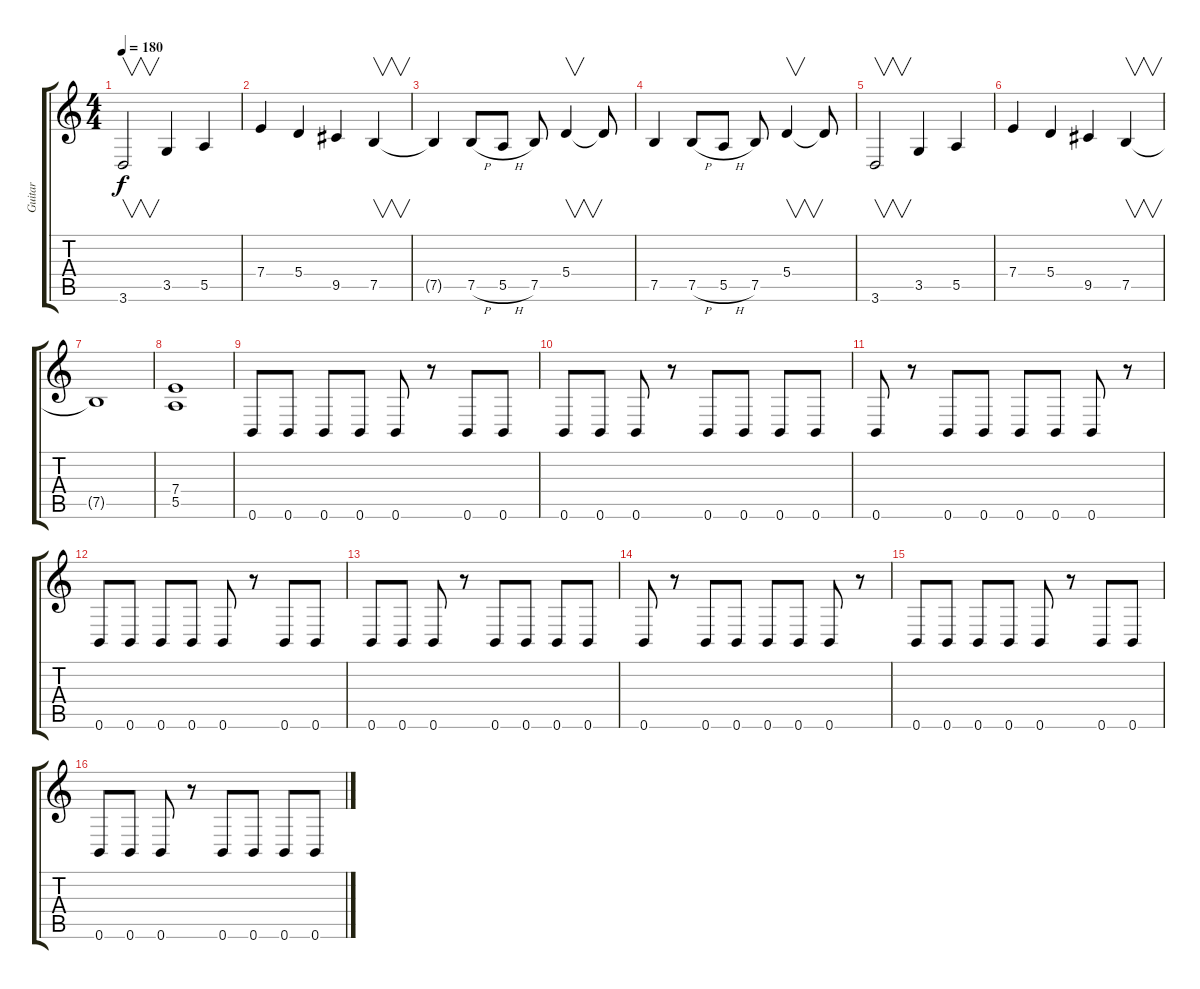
\track ("Guitar" "Guitar") {instrument distortionguitar}
\staff {score tabs}
\tuning (B3 Gb3 D3 A2 E2 B1) {hide}
\ts (4 4)
\tempo 180
\clef g2
\ks c
3.6.2{v dy f} 3.5.4 5.5.4 |
7.4.4 5.4.4 9.5.4 7.5.4{v} |
7.5{t}.4 7.5{h}.8 5.5{h}.8 7.5.8 5.4.4{v} 5.4{t}.8 |
7.5.4 7.5{h}.8 5.5{h}.8 7.5.8 5.4.4{v} 5.4{t}.8 |
3.6.2{v} 3.5.4 5.5.4 |
7.4.4 5.4.4 9.5.4 7.5.4{v} |
7.5{t}.1 |
(7.4 5.5).1 |
0.6.8 0.6.8 0.6.8 0.6.8 0.6.8 r.8 0.6.8 0.6.8 |
0.6.8 0.6.8 0.6.8 r.8 0.6.8 0.6.8 0.6.8 0.6.8 |
0.6.8 r.8 0.6.8 0.6.8 0.6.8 0.6.8 0.6.8 r.8 |
0.6.8 0.6.8 0.6.8 0.6.8 0.6.8 r.8 0.6.8 0.6.8 |
0.6.8 0.6.8 0.6.8 r.8 0.6.8 0.6.8 0.6.8 0.6.8 |
0.6.8 r.8 0.6.8 0.6.8 0.6.8 0.6.8 0.6.8 r.8 |
0.6.8 0.6.8 0.6.8 0.6.8 0.6.8 r.8 0.6.8 0.6.8 |
0.6.8 0.6.8 0.6.8 r.8 0.6.8 0.6.8 0.6.8 0.6.8
